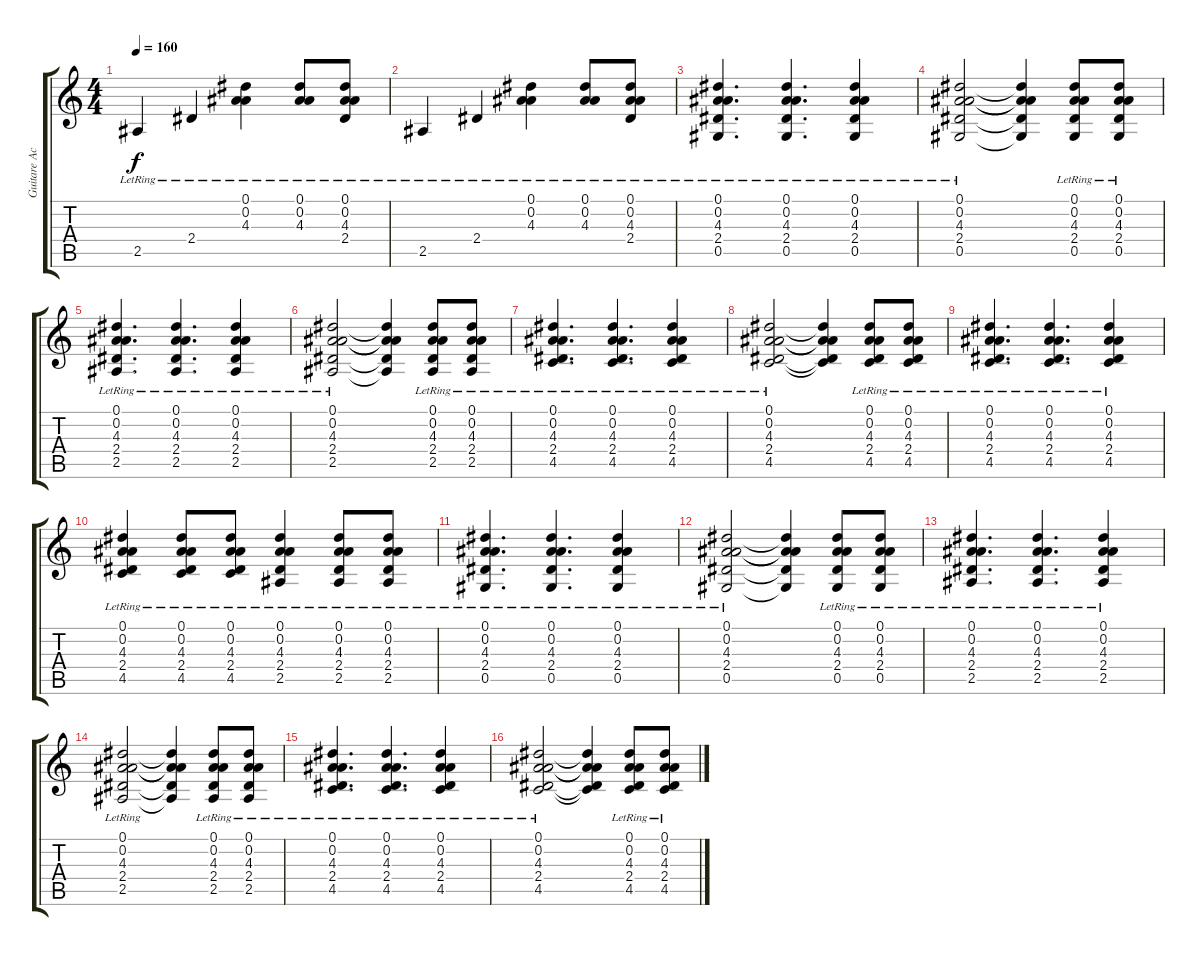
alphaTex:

\track ("Guitare Acoustique 1" "Guitare Ac") {instrument acousticguitarsteel}
\staff {score tabs}
\tuning (Eb4 Bb3 Gb3 Db3 Ab2 Eb2) {hide}
\ts (4 4)
\tempo 160
\clef g2
\ks c
2.5{lr}.4{dy f} 2.4{lr}.4 (0.1{lr} 0.2{lr} 4.3{lr}).4 (0.1{lr} 0.2{lr} 4.3{lr}).8 (0.1{lr} 0.2{lr} 4.3{lr} 2.4{lr}).8 |
2.5{lr}.4 2.4{lr}.4 (0.1{lr} 0.2{lr} 4.3{lr}).4 (0.1{lr} 0.2{lr} 4.3{lr}).8 (0.1{lr} 0.2{lr} 4.3{lr} 2.4{lr}).8 |
(0.1{lr} 0.2{lr} 4.3{lr} 2.4{lr} 0.5{lr}).4{d} (0.1{lr} 0.2{lr} 4.3{lr} 2.4{lr} 0.5{lr}).4{d} (0.1{lr} 0.2{lr} 4.3{lr} 2.4{lr} 0.5{lr}).4 |
(0.1{lr} 0.2{lr} 4.3{lr} 2.4{lr} 0.5{lr}).2 (0.1{t} 0.2{t} 4.3{t} 2.4{t} 0.5{t}).4 (0.1{lr} 0.2{lr} 4.3{lr} 2.4{lr} 0.5{lr}).8 (0.1{lr} 0.2{lr} 4.3{lr} 2.4{lr} 0.5{lr}).8 |
(0.1{lr} 0.2{lr} 4.3{lr} 2.4{lr} 2.5{lr}).4{d} (0.1{lr} 0.2{lr} 4.3{lr} 2.4{lr} 2.5{lr}).4{d} (0.1{lr} 0.2{lr} 4.3{lr} 2.4{lr} 2.5{lr}).4 |
(0.1{lr} 0.2{lr} 4.3{lr} 2.4{lr} 2.5{lr}).2 (0.1{t} 0.2{t} 4.3{t} 2.4{t} 2.5{t}).4 (0.1{lr} 0.2{lr} 4.3{lr} 2.4{lr} 2.5{lr}).8 (0.1{lr} 0.2{lr} 4.3{lr} 2.4{lr} 2.5{lr}).8 |
(0.1{lr} 0.2{lr} 4.3{lr} 2.4{lr} 4.5{lr}).4{d} (0.1{lr} 0.2{lr} 4.3{lr} 2.4{lr} 4.5{lr}).4{d} (0.1{lr} 0.2{lr} 4.3{lr} 2.4{lr} 4.5{lr}).4 |
(0.1{lr} 0.2{lr} 4.3{lr} 2.4{lr} 4.5{lr}).2 (0.1{t} 0.2{t} 4.3{t} 2.4{t} 4.5{t}).4 (0.1{lr} 0.2{lr} 4.3{lr} 2.4{lr} 4.5{lr}).8 (0.1{lr} 0.2{lr} 4.3{lr} 2.4{lr} 4.5{lr}).8 |
(0.1{lr} 0.2{lr} 4.3{lr} 2.4{lr} 4.5{lr}).4{d} (0.1{lr} 0.2{lr} 4.3{lr} 2.4{lr} 4.5{lr}).4{d} (0.1{lr} 0.2{lr} 4.3{lr} 2.4{lr} 4.5{lr}).4 |
(0.1{lr} 0.2{lr} 4.3{lr} 2.4{lr} 4.5{lr}).4 (0.1{lr} 0.2{lr} 4.3{lr} 2.4{lr} 4.5{lr}).8 (0.1{lr} 0.2{lr} 4.3{lr} 2.4{lr} 4.5{lr}).8 (0.1{lr} 0.2{lr} 4.3{lr} 2.4{lr} 2.5{lr}).4 (0.1{lr} 0.2{lr} 4.3{lr} 2.4{lr} 2.5{lr}).8 (0.1{lr} 0.2{lr} 4.3{lr} 2.4{lr} 2.5{lr}).8 |
(0.1{lr} 0.2{lr} 4.3{lr} 2.4{lr} 0.5{lr}).4{d} (0.1{lr} 0.2{lr} 4.3{lr} 2.4{lr} 0.5{lr}).4{d} (0.1{lr} 0.2{lr} 4.3{lr} 2.4{lr} 0.5{lr}).4 |
(0.1{lr} 0.2{lr} 4.3{lr} 2.4{lr} 0.5{lr}).2 (0.1{t} 0.2{t} 4.3{t} 2.4{t} 0.5{t}).4 (0.1{lr} 0.2{lr} 4.3{lr} 2.4{lr} 0.5{lr}).8 (0.1{lr} 0.2{lr} 4.3{lr} 2.4{lr} 0.5{lr}).8 |
(0.1{lr} 0.2{lr} 4.3{lr} 2.4{lr} 2.5{lr}).4{d} (0.1{lr} 0.2{lr} 4.3{lr} 2.4{lr} 2.5{lr}).4{d} (0.1{lr} 0.2{lr} 4.3{lr} 2.4{lr} 2.5{lr}).4 |
(0.1{lr} 0.2{lr} 4.3{lr} 2.4{lr} 2.5{lr}).2 (0.1{t} 0.2{t} 4.3{t} 2.4{t} 2.5{t}).4 (0.1{lr} 0.2{lr} 4.3{lr} 2.4{lr} 2.5{lr}).8 (0.1{lr} 0.2{lr} 4.3{lr} 2.4{lr} 2.5{lr}).8 |
(0.1{lr} 0.2{lr} 4.3{lr} 2.4{lr} 4.5{lr}).4{d} (0.1{lr} 0.2{lr} 4.3{lr} 2.4{lr} 4.5{lr}).4{d} (0.1{lr} 0.2{lr} 4.3{lr} 2.4{lr} 4.5{lr}).4 |
(0.1{lr} 0.2{lr} 4.3{lr} 2.4{lr} 4.5{lr}).2 (0.1{t} 0.2{t} 4.3{t} 2.4{t} 4.5{t}).4 (0.1{lr} 0.2{lr} 4.3{lr} 2.4{lr} 4.5{lr}).8 (0.1{lr} 0.2{lr} 4.3{lr} 2.4{lr} 4.5{lr}).8
